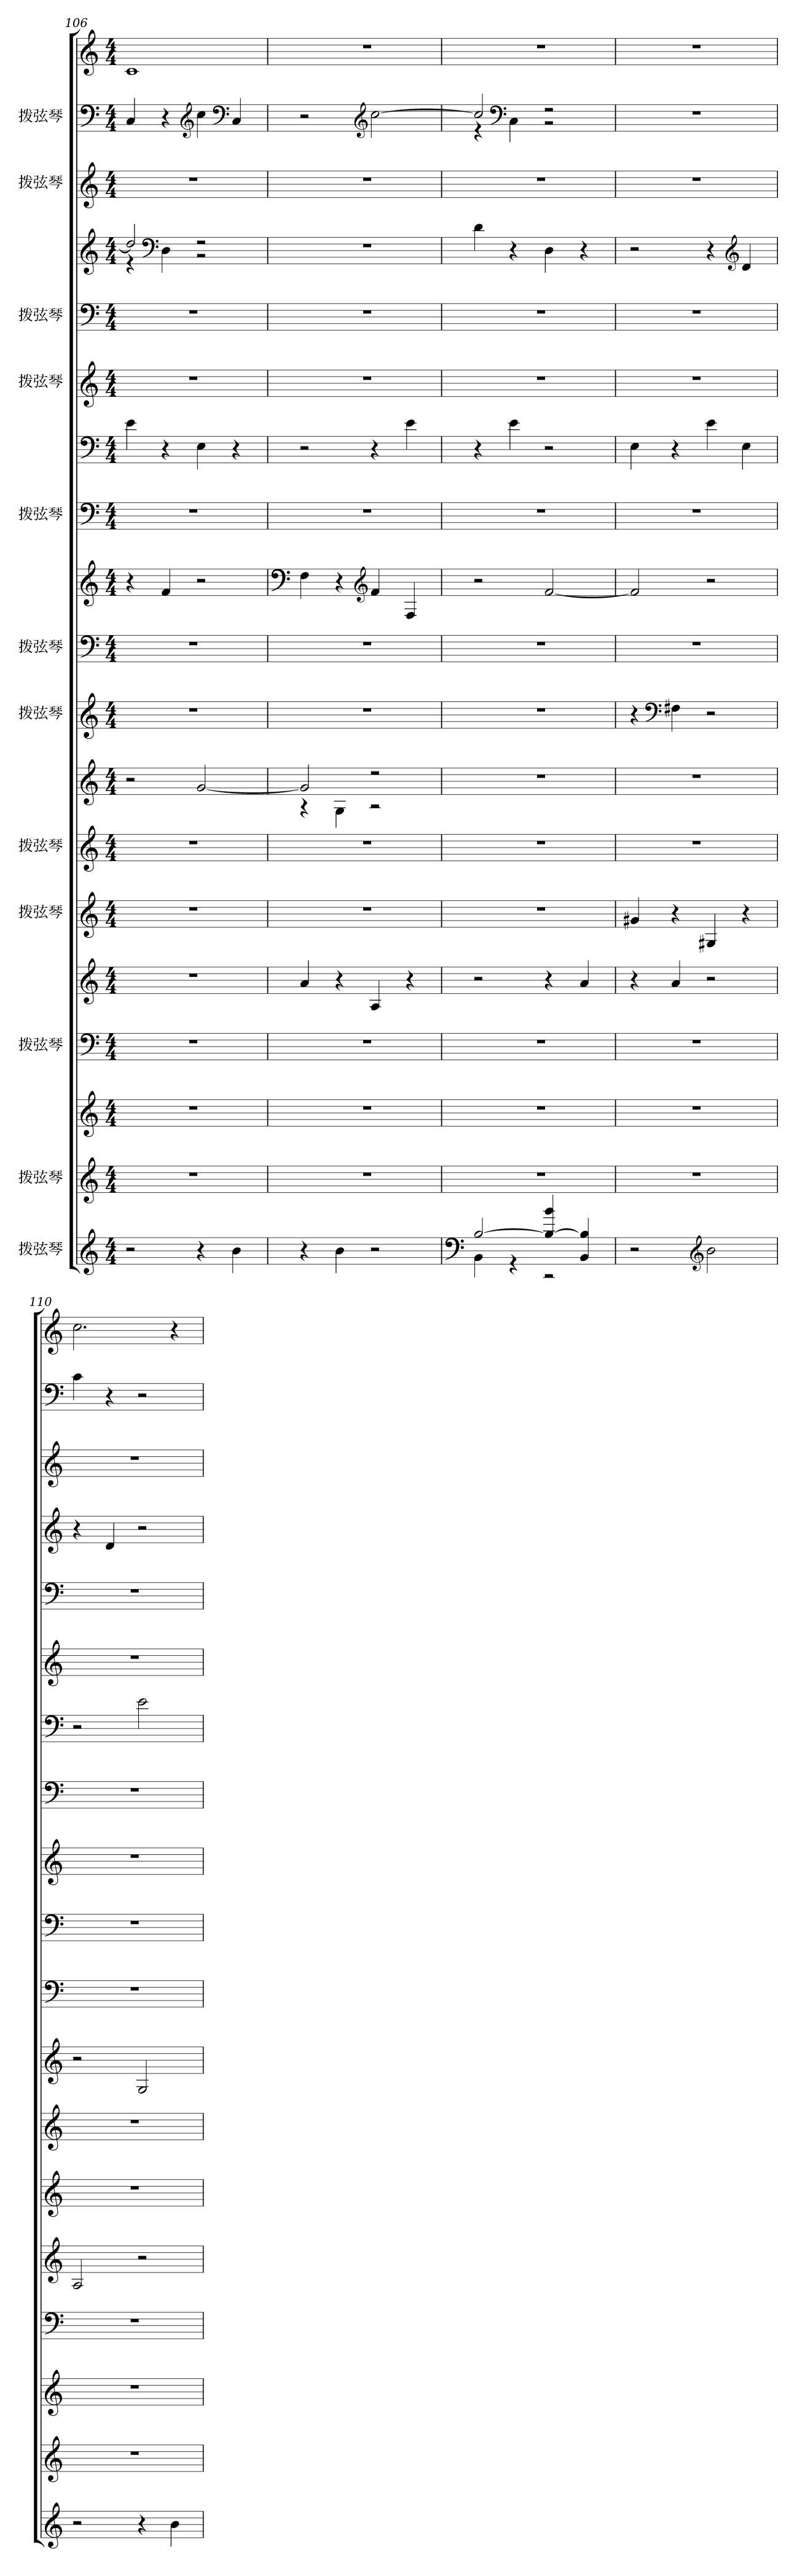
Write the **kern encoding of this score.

**kern	**kern	**kern	**kern	**kern	**kern	**kern	**kern	**kern	**kern	**kern	**kern	**kern	**kern	**kern	**kern	**kern	**kern	**kern
*part12	*part11	*part11	*part10	*part10	*part9	*part8	*part8	*part7	*part6	*part6	*part5	*part5	*part4	*part3	*part3	*part2	*part1	*part1
*staff19	*staff18	*staff17	*staff16	*staff15	*staff14	*staff13	*staff12	*staff11	*staff10	*staff9	*staff8	*staff7	*staff6	*staff5	*staff4	*staff3	*staff2	*staff1
*I"拨弦琴	*I"拨弦琴	*	*I"拨弦琴	*	*I"拨弦琴	*I"拨弦琴	*	*I"拨弦琴	*I"拨弦琴	*	*I"拨弦琴	*	*I"拨弦琴	*I"拨弦琴	*	*I"拨弦琴	*I"拨弦琴	*
*clefG2	*clefG2	*clefG2	*clefF4	*clefG2	*clefG2	*clefG2	*clefG2	*clefG2	*clefF4	*clefG2	*clefF4	*clefF4	*clefG2	*clefF4	*clefG2	*clefG2	*clefF4	*clefG2
*k[]	*k[]	*k[]	*k[]	*k[]	*k[]	*k[]	*k[]	*k[]	*k[]	*k[]	*k[]	*k[]	*k[]	*k[]	*k[]	*k[]	*k[]	*k[]
*M4/4	*M4/4	*M4/4	*M4/4	*M4/4	*M4/4	*M4/4	*M4/4	*M4/4	*M4/4	*M4/4	*M4/4	*M4/4	*M4/4	*M4/4	*M4/4	*M4/4	*M4/4	*M4/4
=106	=106	=106	=106	=106	=106	=106	=106	=106	=106	=106	=106	=106	=106	=106	=106	=106	=106	=106
*	*	*	*	*	*	*	*	*	*	*	*	*	*	*	*^	*	*	*
2r	1r	1r	1r	1r	1r	1r	2r	1r	1r	4r	1r	4e\	1r	1r	2dd/]	4r	1r	4C/	1c
*	*	*	*	*	*	*	*	*	*	*	*	*	*	*	*clefF4	*	*	*	*
.	.	.	.	.	.	.	.	.	.	4f/	.	4r	.	.	.	4D\	.	4r	.
*	*	*	*	*	*	*	*	*	*	*	*	*	*	*	*	*	*	*clefG2	*
4r	.	.	.	.	.	.	[2g/	.	.	2r	.	4E\	.	.	2r	2r	.	4cc\	.
*	*	*	*	*	*	*	*	*	*	*	*	*	*	*	*	*	*	*clefF4	*
4b\	.	.	.	.	.	.	.	.	.	.	.	4r	.	.	.	.	.	4C/	.
*	*	*	*	*	*	*	*	*	*	*	*	*	*	*	*v	*v	*	*	*
=107	=107	=107	=107	=107	=107	=107	=107	=107	=107	=107	=107	=107	=107	=107	=107	=107	=107	=107
*	*	*	*	*	*	*	*	*	*	*clefF4	*	*	*	*	*	*	*	*
*	*	*	*	*	*	*	*^	*	*	*	*	*	*	*	*	*	*	*
4r	1r	1r	1r	4a/	1r	1r	2g/]	4r	1r	1r	4F\	1r	2r	1r	1r	1r	1r	2r	1r
4b\	.	.	.	4r	.	.	.	4G\	.	.	4r	.	.	.	.	.	.	.	.
*	*	*	*	*	*	*	*	*	*	*	*clefG2	*	*	*	*	*	*	*clefG2	*
2r	.	.	.	4A/	.	.	2r	2r	.	.	4f/	.	4r	.	.	.	.	[2cc\	.
.	.	.	.	4r	.	.	.	.	.	.	4F/	.	4e\	.	.	.	.	.	.
*	*	*	*	*	*	*	*v	*v	*	*	*	*	*	*	*	*	*	*	*
!!LO:PB:g=z
=108	=108	=108	=108	=108	=108	=108	=108	=108	=108	=108	=108	=108	=108	=108	=108	=108	=108	=108
*clefF4	*	*	*	*	*	*	*	*	*	*	*	*	*	*	*	*	*	*
*^	*	*	*	*	*	*	*	*	*	*	*	*	*	*	*	*	*^	*
[2B/	4BB\	1r	1r	1r	2r	1r	1r	1r	1r	1r	2r	1r	4r	1r	1r	4d\	1r	2cc/]	4r	1r
*	*	*	*	*	*	*	*	*	*	*	*	*	*	*	*	*	*	*clefF4	*	*
.	4r	.	.	.	.	.	.	.	.	.	.	.	4e\	.	.	4r	.	.	4C\	.
4B/_ 4b/	2r	.	.	.	4r	.	.	.	.	.	[2f/	.	2r	.	.	4D\	.	2r	2r	.
4BB/ 4B/]	.	.	.	.	4a/	.	.	.	.	.	.	.	.	.	.	4r	.	.	.	.
*v	*v	*	*	*	*	*	*	*	*	*	*	*	*	*	*	*	*	*v	*v	*
=109	=109	=109	=109	=109	=109	=109	=109	=109	=109	=109	=109	=109	=109	=109	=109	=109	=109	=109
2r	1r	1r	1r	4r	4g#X/	1r	1r	4r	1r	2f/]	1r	4E\	1r	1r	2r	1r	1r	1r
*	*	*	*	*	*	*	*	*clefF4	*	*	*	*	*	*	*	*	*	*
.	.	.	.	4a/	4r	.	.	4F#X\	.	.	.	4r	.	.	.	.	.	.
*clefG2	*	*	*	*	*	*	*	*	*	*	*	*	*	*	*	*	*	*
2b\	.	.	.	2r	4G#X/	.	.	2r	.	2r	.	4e\	.	.	4r	.	.	.
*	*	*	*	*	*	*	*	*	*	*	*	*	*	*	*clefG2	*	*	*
.	.	.	.	.	4r	.	.	.	.	.	.	4E\	.	.	4d/	.	.	.
=110	=110	=110	=110	=110	=110	=110	=110	=110	=110	=110	=110	=110	=110	=110	=110	=110	=110	=110
2r	1r	1r	1r	2A/	1r	1r	2r	1r	1r	1r	1r	2r	1r	1r	4r	1r	4c\	2.cc\
.	.	.	.	.	.	.	.	.	.	.	.	.	.	.	4d/	.	4r	.
4r	.	.	.	2r	.	.	2G/	.	.	.	.	2e\	.	.	2r	.	2r	.
4b\	.	.	.	.	.	.	.	.	.	.	.	.	.	.	.	.	.	4r
=	=	=	=	=	=	=	=	=	=	=	=	=	=	=	=	=	=	=
*-	*-	*-	*-	*-	*-	*-	*-	*-	*-	*-	*-	*-	*-	*-	*-	*-	*-	*-
